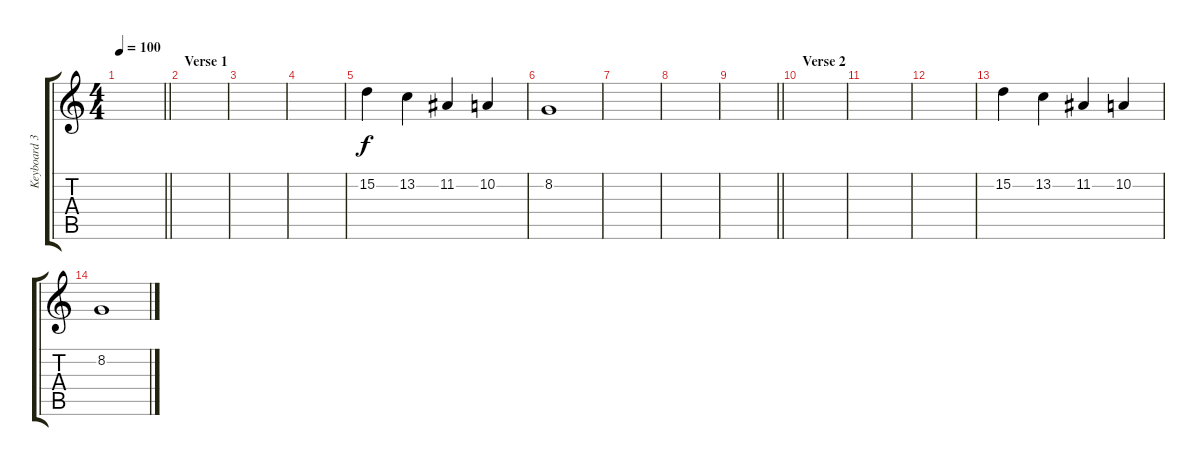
\track ("Keyboard 3(extra)" "Keyboard 3") {instrument brightacousticpiano}
\staff {score tabs}
\tuning (E4 B3 G3 D3 A2 E2) {hide}
\ts (4 4)
\tempo 100
\clef g2
\barLineRight lightlight
\ks c
|
\section ("" "Verse 1")
|
|
|
15.2.4 13.2.4 11.2.4 10.2.4 |
8.2.1 |
|
|
\barLineRight lightlight
|
\section ("" "Verse 2")
|
|
|
15.2.4 13.2.4 11.2.4 10.2.4 |
8.2.1
